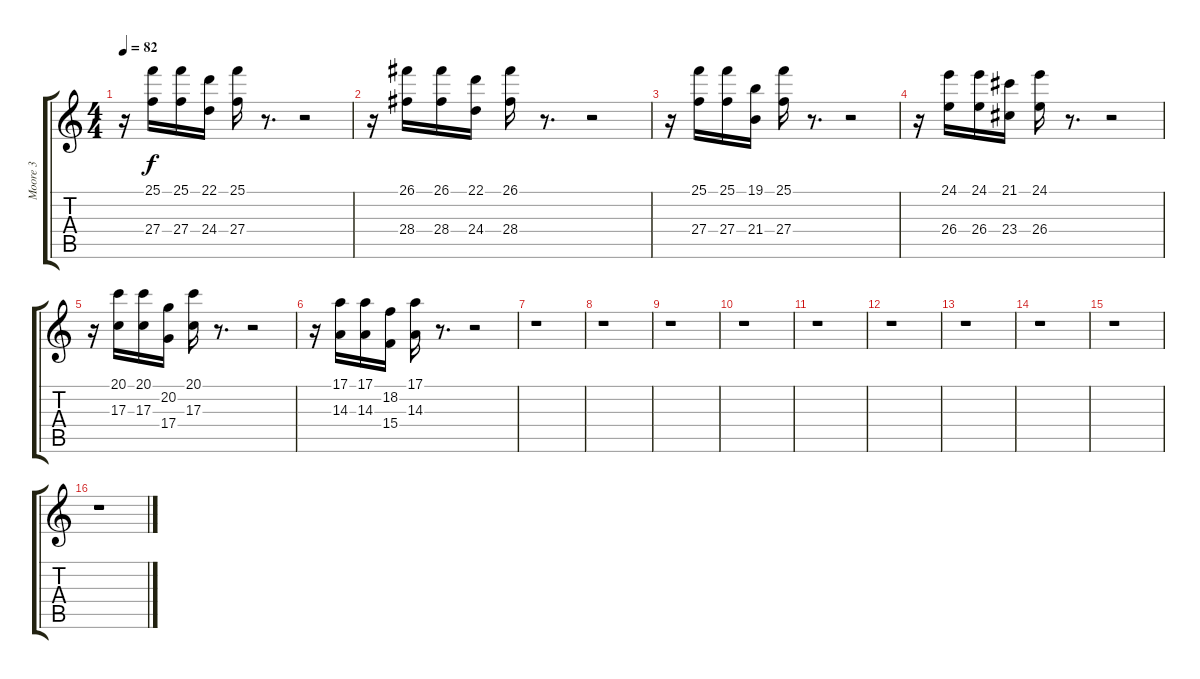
\track ("Moore 3" "Moore 3") {instrument brightacousticpiano}
\staff {score tabs}
\tuning (E4 B3 G3 D3 A2 E2) {hide}
\ts (4 4)
\tempo 82
\clef g2
\ks c
r.16{dy f} (25.1 27.4).16 (25.1 27.4).16 (22.1 24.4).16 (25.1 27.4).16 r.8{d} r.2 |
r.16 (26.1 28.4).16 (26.1 28.4).16 (22.1 24.4).16 (26.1 28.4).16 r.8{d} r.2 |
r.16 (25.1 27.4).16 (25.1 27.4).16 (19.1 21.4).16 (25.1 27.4).16 r.8{d} r.2 |
r.16 (24.1 26.4).16 (24.1 26.4).16 (21.1 23.4).16 (24.1 26.4).16 r.8{d} r.2 |
r.16 (20.1 17.3).16 (20.1 17.3).16 (20.2 17.4).16 (20.1 17.3).16 r.8{d} r.2 |
r.16 (17.1 14.3).16 (17.1 14.3).16 (18.2 15.4).16 (17.1 14.3).16 r.8{d} r.2 |
r.1 |
r.1 |
r.1 |
r.1 |
r.1 |
r.1 |
r.1 |
r.1 |
r.1 |
r.1
